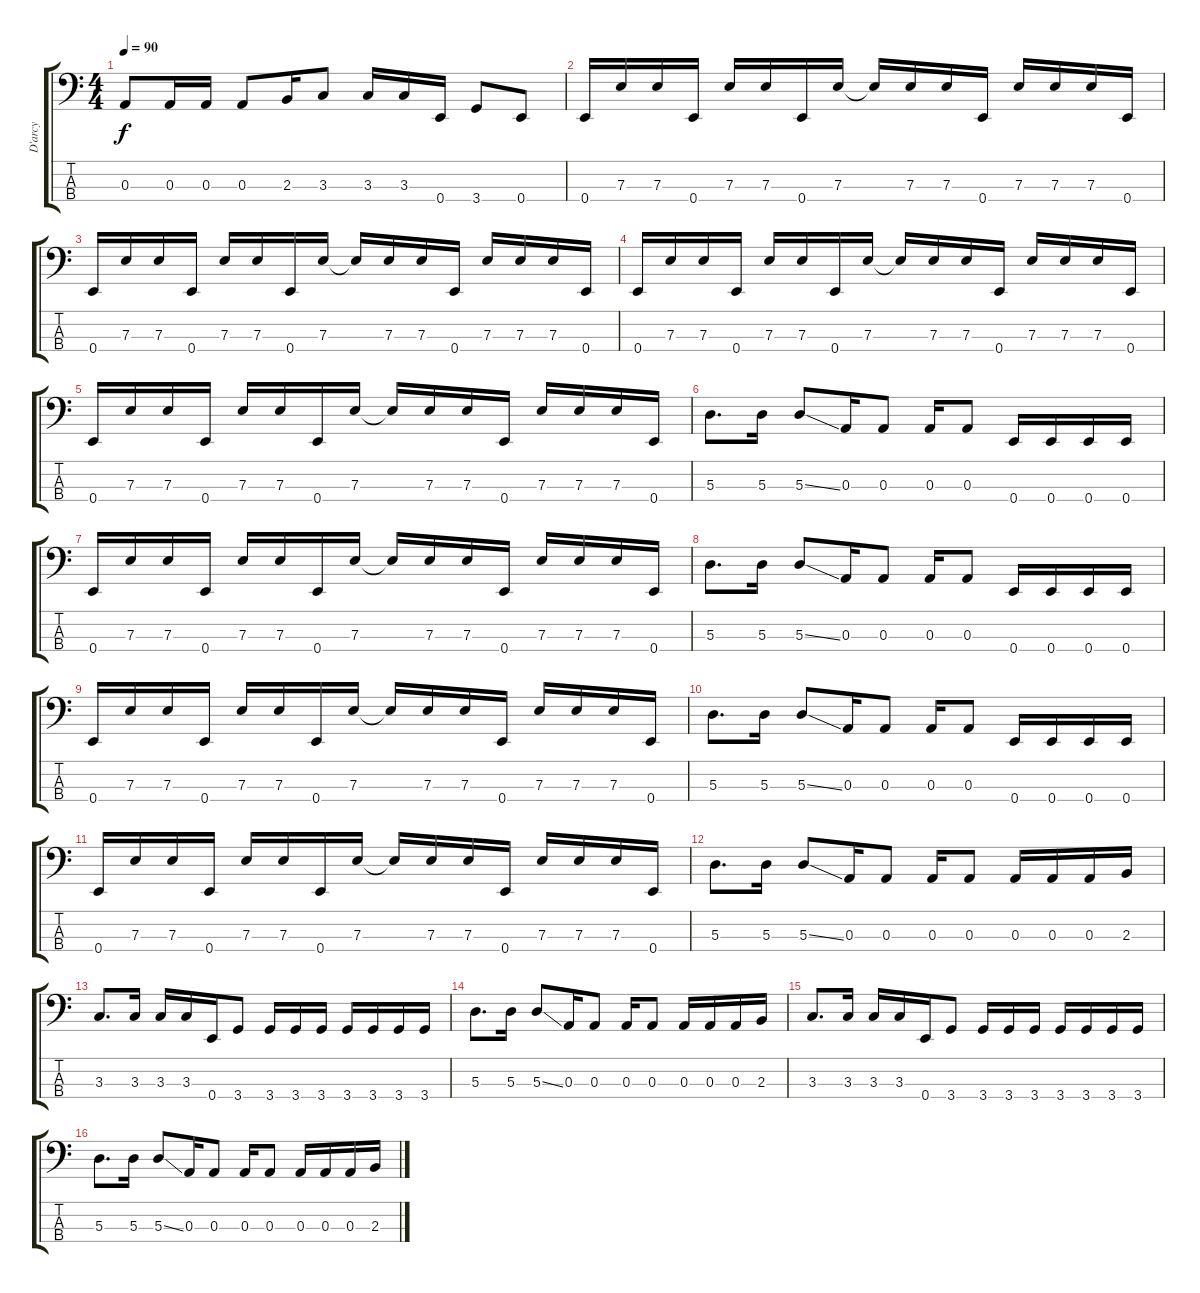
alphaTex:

\track ("D'arcy" "D'arcy") {instrument fretlessbass}
\staff {score tabs}
\tuning (G2 D2 A1 E1) {hide}
\ts (4 4)
\tempo 90
\clef f4
\ks c
0.3.8{dy f} 0.3.16 0.3.16 0.3.8 2.3.16 3.3.8 3.3.16 3.3.16 0.4.16 3.4.8 0.4.8 |
0.4.16 7.3.16 7.3.16 0.4.16 7.3.16 7.3.16 0.4.16 7.3.16 7.3{t}.16 7.3.16 7.3.16 0.4.16 7.3.16 7.3.16 7.3.16 0.4.16 |
0.4.16 7.3.16 7.3.16 0.4.16 7.3.16 7.3.16 0.4.16 7.3.16 7.3{t}.16 7.3.16 7.3.16 0.4.16 7.3.16 7.3.16 7.3.16 0.4.16 |
0.4.16 7.3.16 7.3.16 0.4.16 7.3.16 7.3.16 0.4.16 7.3.16 7.3{t}.16 7.3.16 7.3.16 0.4.16 7.3.16 7.3.16 7.3.16 0.4.16 |
0.4.16 7.3.16 7.3.16 0.4.16 7.3.16 7.3.16 0.4.16 7.3.16 7.3{t}.16 7.3.16 7.3.16 0.4.16 7.3.16 7.3.16 7.3.16 0.4.16 |
5.3.8{d} 5.3.16 5.3{ss}.8 0.3.16 0.3.8 0.3.16 0.3.8 0.4.16 0.4.16 0.4.16 0.4.16 |
0.4.16 7.3.16 7.3.16 0.4.16 7.3.16 7.3.16 0.4.16 7.3.16 7.3{t}.16 7.3.16 7.3.16 0.4.16 7.3.16 7.3.16 7.3.16 0.4.16 |
5.3.8{d} 5.3.16 5.3{ss}.8 0.3.16 0.3.8 0.3.16 0.3.8 0.4.16 0.4.16 0.4.16 0.4.16 |
0.4.16 7.3.16 7.3.16 0.4.16 7.3.16 7.3.16 0.4.16 7.3.16 7.3{t}.16 7.3.16 7.3.16 0.4.16 7.3.16 7.3.16 7.3.16 0.4.16 |
5.3.8{d} 5.3.16 5.3{ss}.8 0.3.16 0.3.8 0.3.16 0.3.8 0.4.16 0.4.16 0.4.16 0.4.16 |
0.4.16 7.3.16 7.3.16 0.4.16 7.3.16 7.3.16 0.4.16 7.3.16 7.3{t}.16 7.3.16 7.3.16 0.4.16 7.3.16 7.3.16 7.3.16 0.4.16 |
5.3.8{d} 5.3.16 5.3{ss}.8 0.3.16 0.3.8 0.3.16 0.3.8 0.3.16 0.3.16 0.3.16 2.3.16 |
3.3.8{d} 3.3.16 3.3.16 3.3.16 0.4.16 3.4.8 3.4.16 3.4.16 3.4.16 3.4.16 3.4.16 3.4.16 3.4.16 |
5.3.8{d} 5.3.16 5.3{ss}.8 0.3.16 0.3.8 0.3.16 0.3.8 0.3.16 0.3.16 0.3.16 2.3.16 |
3.3.8{d} 3.3.16 3.3.16 3.3.16 0.4.16 3.4.8 3.4.16 3.4.16 3.4.16 3.4.16 3.4.16 3.4.16 3.4.16 |
5.3.8{d} 5.3.16 5.3{ss}.8 0.3.16 0.3.8 0.3.16 0.3.8 0.3.16 0.3.16 0.3.16 2.3.16
